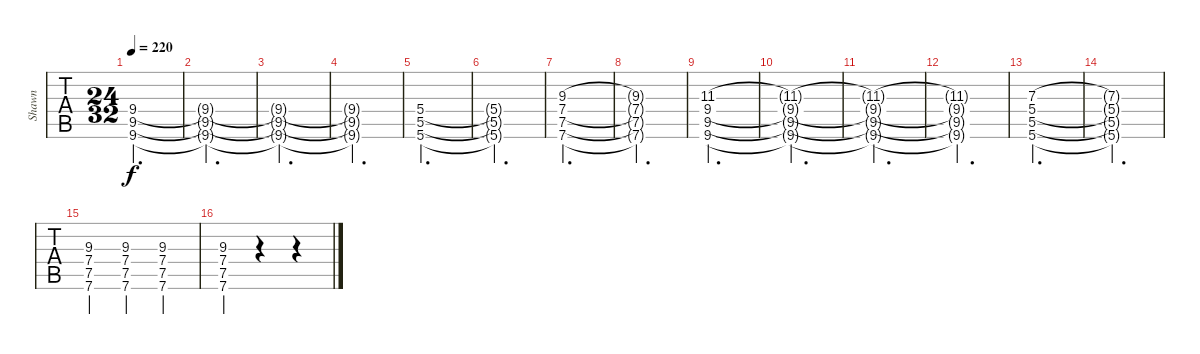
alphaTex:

\track ("Shawn" "Shawn") {instrument electricguitarjazz}
\staff {tabs}
\tuning (E4 B3 G3 D3 A2 D2) {hide}
\ts (24 32)
\tempo 220
\clef g2
\ks c
(9.4 9.5 9.6).2{d dy f} |
(9.4{t} 9.5{t} 9.6{t}).2{d} |
(9.4{t} 9.5{t} 9.6{t}).2{d} |
(9.4{t} 9.5{t} 9.6{t}).2{d} |
(5.4 5.5 5.6).2{d} |
(5.4{t} 5.5{t} 5.6{t}).2{d} |
(9.3 7.4 7.5 7.6).2{d} |
(9.3{t} 7.4{t} 7.5{t} 7.6{t}).2{d} |
(11.3 9.4 9.5 9.6).2{d} |
(11.3{t} 9.4{t} 9.5{t} 9.6{t}).2{d} |
(11.3{t} 9.4{t} 9.5{t} 9.6{t}).2{d} |
(11.3{t} 9.4{t} 9.5{t} 9.6{t}).2{d} |
(7.3 5.4 5.5 5.6).2{d} |
(7.3{t} 5.4{t} 5.5{t} 5.6{t}).2{d} |
(9.3 7.4 7.5 7.6).4 (9.3 7.4 7.5 7.6).4 (9.3 7.4 7.5 7.6).4 |
(9.3 7.4 7.5 7.6).4 r.4 r.4
